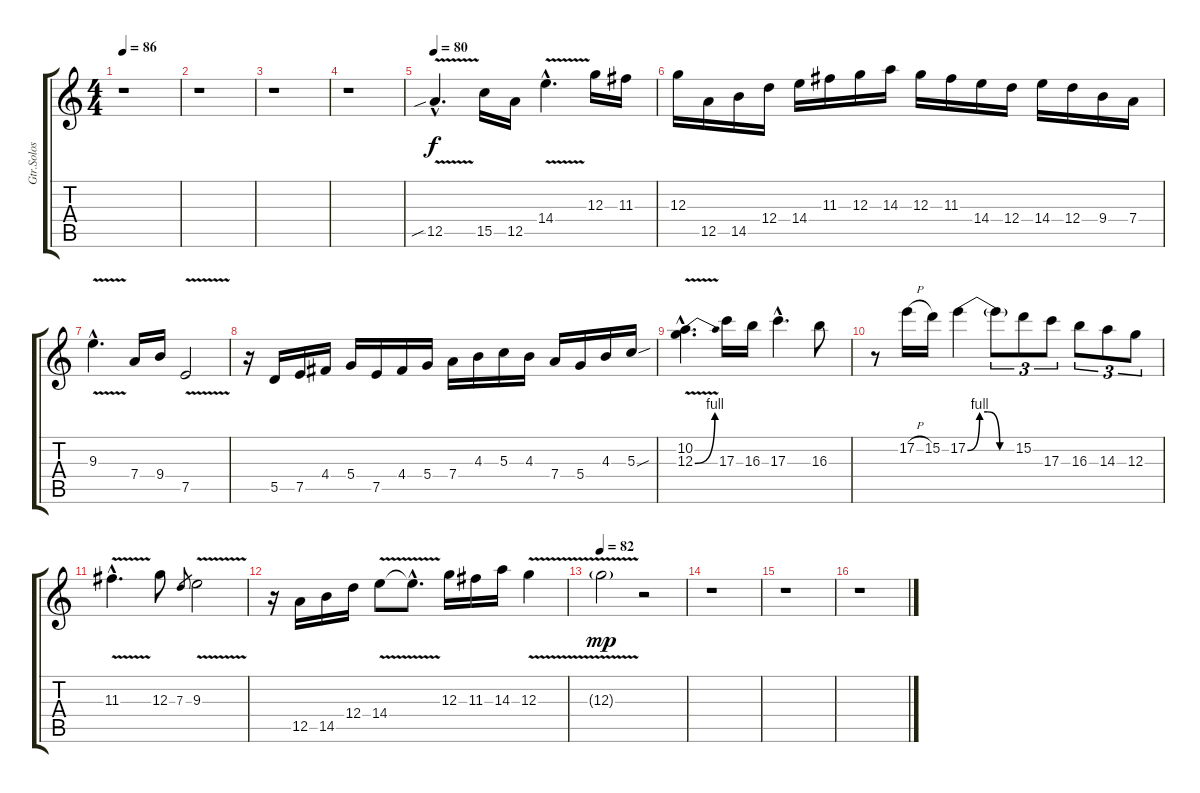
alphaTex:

\track ("Gtr.Solos" "Gtr.Solos") {instrument distortionguitar}
\staff {score tabs}
\tuning (E4 B3 G3 D3 A2 E2) {hide}
\ts (4 4)
\tempo 86
\clef g2
\ks c
r.1{dy f} |
r.1 |
r.1 |
r.1 |
\tempo 80
12.5{v sib hac}.4{d} 15.5.16 12.5.16 14.4{v hac}.4{d} 12.3.16 11.3.16 |
12.3.16 12.5.16 14.5.16 12.4.16 14.4.16 11.3.16 12.3.16 14.3.16 12.3.16 11.3.16 14.4.16 12.4.16 14.4.16 12.4.16 9.4.16 7.4.16 |
9.3{v hac}.4{d} 7.4.16 9.4.16 7.5{v}.2 |
r.16 5.5.16 7.5.16 4.4.16 5.4.16 7.5.16 4.4.16 5.4.16 7.4.16 4.3.16 5.3.16 4.3.16 7.4.16 5.4.16 4.3.16 5.3{sou}.16 |
(10.2{hac} 12.3{be (bend 0 0 60 4) v hac}).4{d} 17.3.16 16.3.16 17.3{hac}.4{d} 16.3.8 |
r.8 17.2{h}.16 15.2.16 17.2{be (custom 0 0 15 4 25 4 40 0 60 0)}.4 17.2{t}.8{tu (3 2)} 15.2.8{tu (3 2)} 17.3.8{tu (3 2)} 16.3.8{tu (3 2)} 14.3.8{tu (3 2)} 12.3.8{tu (3 2)} |
11.3{v hac}.4{d} 12.3.8 7.3.8{gr} 9.3{v}.2 |
r.16 12.5.16 14.5.16 12.4.16 14.4{v}.8 14.4{hac t}.8{d} 12.3.16 11.3.16 14.3.16 12.3{v}.4 |
\tempo 82
12.3{v g}.2{dy mp} r.2 |
r.1 |
r.1 |
r.1
